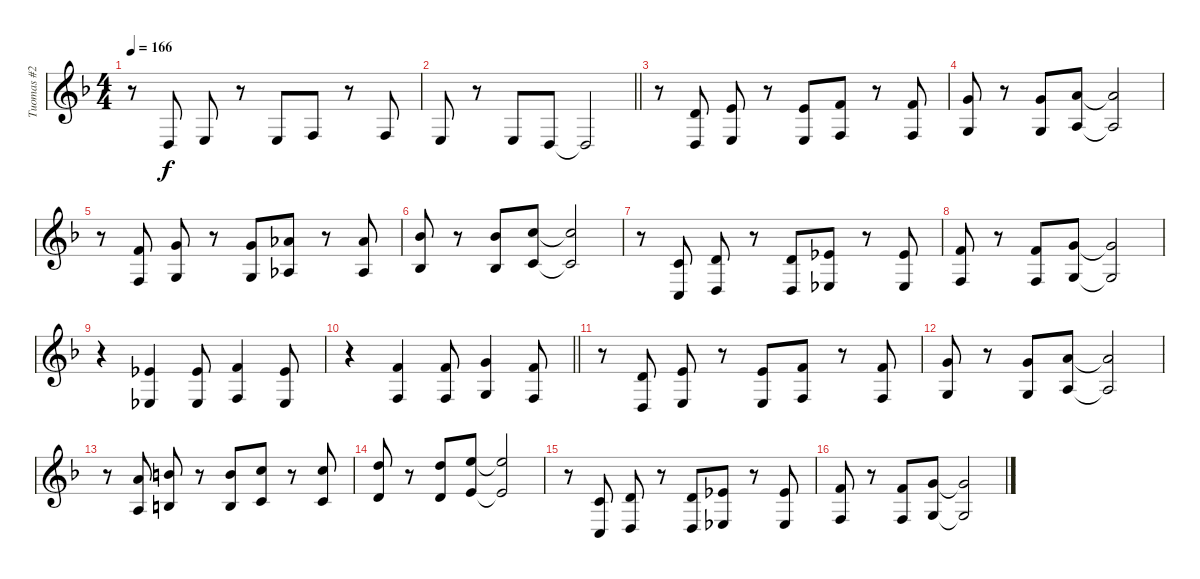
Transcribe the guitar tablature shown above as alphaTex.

\track ("Tuomas #2" "Tuomas #2") {instrument stringensemble1}
\staff {score}
\tuning (E4 B3 G3 D3 A2 E2 B1) {hide}
\ts (4 4)
\tempo 166
\clef g2
\ks f
r.8{dy f} 0.4.8 2.4.8 r.8 2.4.8 3.4.8 r.8 3.4.8 |
\barLineRight lightlight
2.4.8 r.8 2.4.8 0.4.8 0.4{t}.2 |
\section ("" "")
r.8 (3.2 0.4).8 (5.2 2.4).8 r.8 (5.2 2.4).8 (6.2 3.4).8 r.8 (6.2 3.4).8 |
(8.2 5.4).8 r.8 (8.2 5.4).8 (10.2 7.4).8 (10.2{t} 7.4{t}).2 |
r.8 (6.2 3.4).8 (3.1 0.3).8 r.8 (3.1 0.3).8 (4.1 1.3).8 r.8 (4.1 1.3).8 |
(6.1 3.3).8 r.8 (6.1 3.3).8 (8.1 5.3).8 (8.1{t} 5.3{t}).2 |
r.8 (5.3 3.5).8 (3.2 0.4).8 r.8 (3.2 0.4).8 (4.2 1.4).8 r.8 (4.2 1.4).8 |
(6.2 3.4).8 r.8 (6.2 3.4).8 (3.1 0.3).8 (3.1{t} 0.3{t}).2 |
r.4 (4.2 1.4).4 (4.2 1.4).8 (6.2 3.4).4 (4.2 1.4).8 |
\barLineRight lightlight
r.4 (6.2 3.4).4 (6.2 3.4).8 (8.2 5.4).4 (6.2 3.4).8 |
\section ("" "")
r.8 (3.2 0.4).8 (5.2 2.4).8 r.8 (5.2 2.4).8 (6.2 3.4).8 r.8 (6.2 3.4).8 |
(8.2 5.4).8 r.8 (8.2 5.4).8 (10.2 7.4).8 (10.2{t} 7.4{t}).2 |
r.8 (5.1 2.3).8 (7.1 4.3).8 r.8 (7.1 4.3).8 (8.1 1.2).8 r.8 (8.1 1.2).8 |
(10.1 3.2).8 r.8 (10.1 3.2).8 (12.1 5.2).8 (12.1{t} 5.2{t}).2 |
r.8 (5.3 3.5).8 (3.2 0.4).8 r.8 (3.2 0.4).8 (4.2 1.4).8 r.8 (4.2 1.4).8 |
(6.2 3.4).8 r.8 (6.2 3.4).8 (3.1 0.3).8 (3.1{t} 0.3{t}).2
